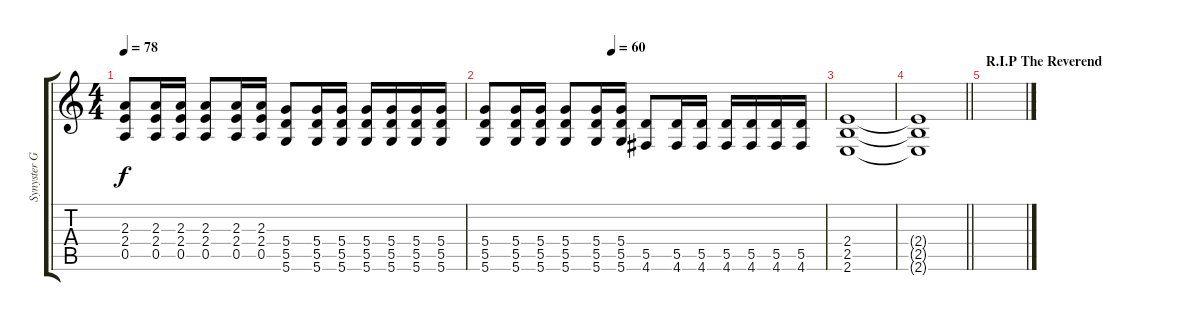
\track ("Synyster Gates El." "Synyster G") {instrument electricguitarclean}
\staff {score tabs}
\tuning (E4 B3 G3 D3 A2 D2) {hide}
\ts (4 4)
\tempo 78
\clef g2
\ks c
(2.3 2.4 0.5).8{dy f} (2.3 2.4 0.5).16 (2.3 2.4 0.5).16 (2.3 2.4 0.5).8 (2.3 2.4 0.5).16 (2.3 2.4 0.5).16 (5.4 5.5 5.6).8 (5.4 5.5 5.6).16 (5.4 5.5 5.6).16 (5.4 5.5 5.6).16 (5.4 5.5 5.6).16 (5.4 5.5 5.6).16 (5.4 5.5 5.6).16 |
\tempo (60 0.375)
(5.4 5.5 5.6).8 (5.4 5.5 5.6).16 (5.4 5.5 5.6).16 (5.4 5.5 5.6).8 (5.4 5.5 5.6).16 (5.4 5.5 5.6).16 (5.5 4.6).8 (5.5 4.6).16 (5.5 4.6).16 (5.5 4.6).16 (5.5 4.6).16 (5.5 4.6).16 (5.5 4.6).16 |
(2.4 2.5 2.6).1{volume 0} |
\barLineRight lightlight
(2.4{t} 2.5{t} 2.6{t}).1 |
\section ("" "R.I.P The Reverend")
